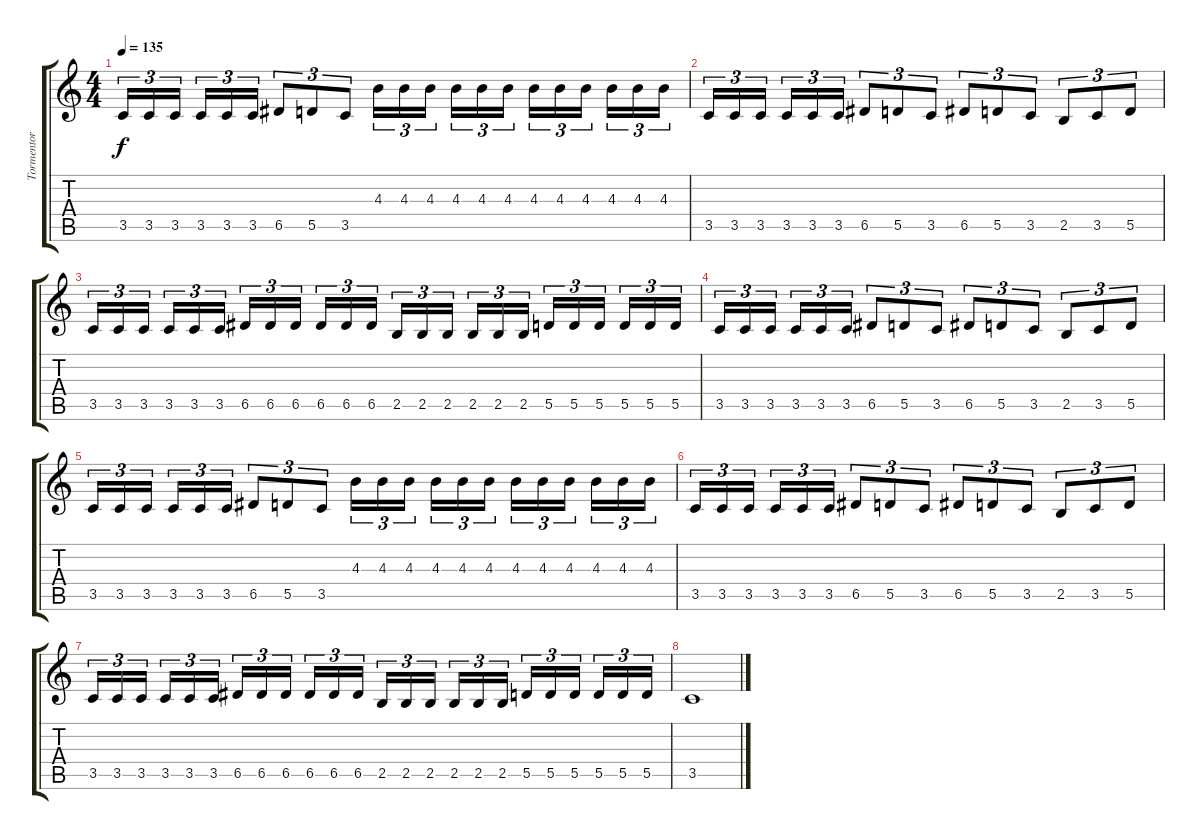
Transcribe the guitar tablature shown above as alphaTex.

\track ("Tormentor" "Tormentor") {instrument distortionguitar}
\staff {score tabs}
\tuning (E4 B3 G3 D3 A2 E2) {hide}
\ts (4 4)
\tempo 135
\clef g2
\ks c
3.5.16{tu (3 2) dy f} 3.5.16{tu (3 2)} 3.5.16{tu (3 2) beam splitsecondary} 3.5.16{tu (3 2)} 3.5.16{tu (3 2)} 3.5.16{tu (3 2)} 6.5.8{tu (3 2)} 5.5.8{tu (3 2)} 3.5.8{tu (3 2)} 4.3.16{tu (3 2)} 4.3.16{tu (3 2)} 4.3.16{tu (3 2) beam splitsecondary} 4.3.16{tu (3 2)} 4.3.16{tu (3 2)} 4.3.16{tu (3 2)} 4.3.16{tu (3 2)} 4.3.16{tu (3 2)} 4.3.16{tu (3 2) beam splitsecondary} 4.3.16{tu (3 2)} 4.3.16{tu (3 2)} 4.3.16{tu (3 2)} |
3.5.16{tu (3 2)} 3.5.16{tu (3 2)} 3.5.16{tu (3 2) beam splitsecondary} 3.5.16{tu (3 2)} 3.5.16{tu (3 2)} 3.5.16{tu (3 2)} 6.5.8{tu (3 2)} 5.5.8{tu (3 2)} 3.5.8{tu (3 2)} 6.5.8{tu (3 2)} 5.5.8{tu (3 2)} 3.5.8{tu (3 2)} 2.5.8{tu (3 2)} 3.5.8{tu (3 2)} 5.5.8{tu (3 2)} |
3.5.16{tu (3 2)} 3.5.16{tu (3 2)} 3.5.16{tu (3 2) beam splitsecondary} 3.5.16{tu (3 2)} 3.5.16{tu (3 2)} 3.5.16{tu (3 2)} 6.5.16{tu (3 2)} 6.5.16{tu (3 2)} 6.5.16{tu (3 2) beam splitsecondary} 6.5.16{tu (3 2)} 6.5.16{tu (3 2)} 6.5.16{tu (3 2)} 2.5.16{tu (3 2)} 2.5.16{tu (3 2)} 2.5.16{tu (3 2) beam splitsecondary} 2.5.16{tu (3 2)} 2.5.16{tu (3 2)} 2.5.16{tu (3 2)} 5.5.16{tu (3 2)} 5.5.16{tu (3 2)} 5.5.16{tu (3 2) beam splitsecondary} 5.5.16{tu (3 2)} 5.5.16{tu (3 2)} 5.5.16{tu (3 2)} |
3.5.16{tu (3 2)} 3.5.16{tu (3 2)} 3.5.16{tu (3 2) beam splitsecondary} 3.5.16{tu (3 2)} 3.5.16{tu (3 2)} 3.5.16{tu (3 2)} 6.5.8{tu (3 2)} 5.5.8{tu (3 2)} 3.5.8{tu (3 2)} 6.5.8{tu (3 2)} 5.5.8{tu (3 2)} 3.5.8{tu (3 2)} 2.5.8{tu (3 2)} 3.5.8{tu (3 2)} 5.5.8{tu (3 2)} |
3.5.16{tu (3 2)} 3.5.16{tu (3 2)} 3.5.16{tu (3 2) beam splitsecondary} 3.5.16{tu (3 2)} 3.5.16{tu (3 2)} 3.5.16{tu (3 2)} 6.5.8{tu (3 2)} 5.5.8{tu (3 2)} 3.5.8{tu (3 2)} 4.3.16{tu (3 2)} 4.3.16{tu (3 2)} 4.3.16{tu (3 2) beam splitsecondary} 4.3.16{tu (3 2)} 4.3.16{tu (3 2)} 4.3.16{tu (3 2)} 4.3.16{tu (3 2)} 4.3.16{tu (3 2)} 4.3.16{tu (3 2) beam splitsecondary} 4.3.16{tu (3 2)} 4.3.16{tu (3 2)} 4.3.16{tu (3 2)} |
3.5.16{tu (3 2)} 3.5.16{tu (3 2)} 3.5.16{tu (3 2) beam splitsecondary} 3.5.16{tu (3 2)} 3.5.16{tu (3 2)} 3.5.16{tu (3 2)} 6.5.8{tu (3 2)} 5.5.8{tu (3 2)} 3.5.8{tu (3 2)} 6.5.8{tu (3 2)} 5.5.8{tu (3 2)} 3.5.8{tu (3 2)} 2.5.8{tu (3 2)} 3.5.8{tu (3 2)} 5.5.8{tu (3 2)} |
3.5.16{tu (3 2)} 3.5.16{tu (3 2)} 3.5.16{tu (3 2) beam splitsecondary} 3.5.16{tu (3 2)} 3.5.16{tu (3 2)} 3.5.16{tu (3 2)} 6.5.16{tu (3 2)} 6.5.16{tu (3 2)} 6.5.16{tu (3 2) beam splitsecondary} 6.5.16{tu (3 2)} 6.5.16{tu (3 2)} 6.5.16{tu (3 2)} 2.5.16{tu (3 2)} 2.5.16{tu (3 2)} 2.5.16{tu (3 2) beam splitsecondary} 2.5.16{tu (3 2)} 2.5.16{tu (3 2)} 2.5.16{tu (3 2)} 5.5.16{tu (3 2)} 5.5.16{tu (3 2)} 5.5.16{tu (3 2) beam splitsecondary} 5.5.16{tu (3 2)} 5.5.16{tu (3 2)} 5.5.16{tu (3 2)} |
3.5.1
